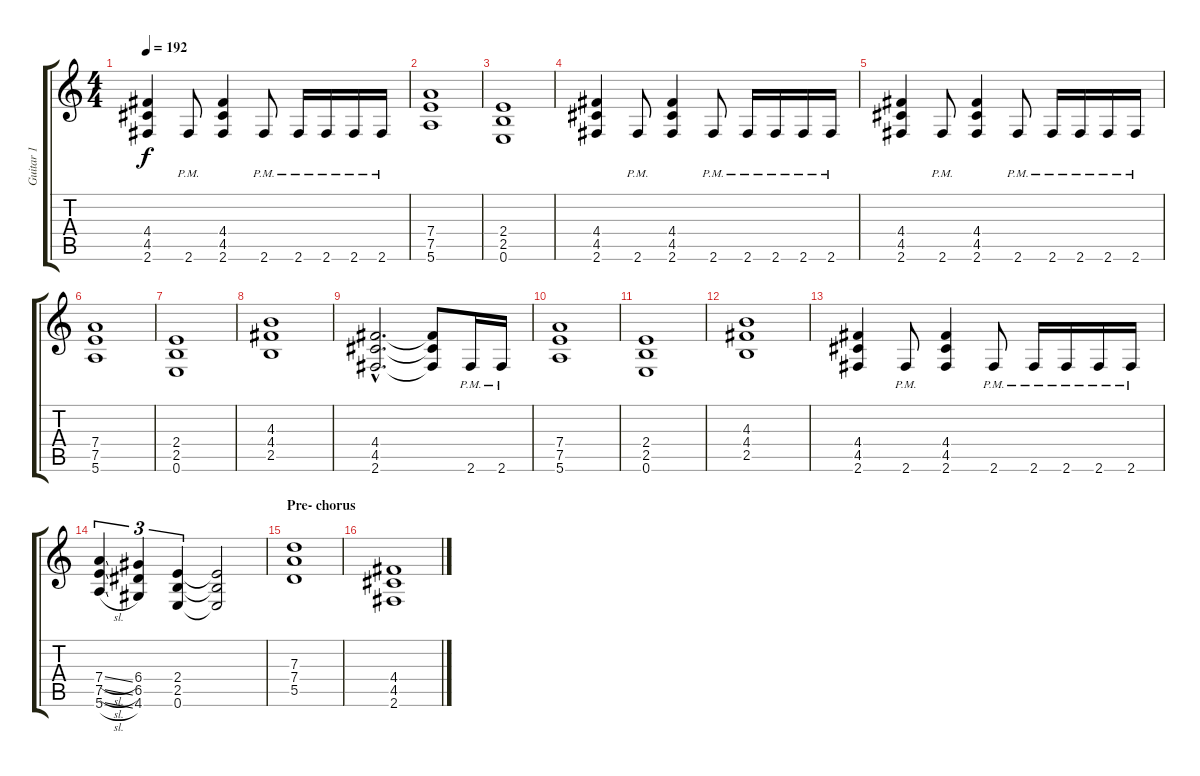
\track ("Guitar 1" "Guitar 1") {instrument distortionguitar}
\staff {score tabs}
\tuning (E4 B3 G3 D3 A2 E2) {hide}
\ts (4 4)
\tempo 192
\clef g2
\ks c
(4.4 4.5 2.6).4{dy f} 2.6{pm}.8 (4.4 4.5 2.6).4 2.6{pm}.8 2.6{pm}.16 2.6{pm}.16 2.6{pm}.16 2.6{pm}.16 |
(7.4 7.5 5.6).1 |
(2.4 2.5 0.6).1 |
(4.4 4.5 2.6).4 2.6{pm}.8 (4.4 4.5 2.6).4 2.6{pm}.8 2.6{pm}.16 2.6{pm}.16 2.6{pm}.16 2.6{pm}.16 |
(4.4 4.5 2.6).4 2.6{pm}.8 (4.4 4.5 2.6).4 2.6{pm}.8 2.6{pm}.16 2.6{pm}.16 2.6{pm}.16 2.6{pm}.16 |
(7.4 7.5 5.6).1 |
(2.4 2.5 0.6).1 |
(4.3 4.4 2.5).1 |
(4.4{hac} 4.5{hac} 2.6{hac}).2{d} (4.4{t} 4.5{t} 2.6{t}).8 2.6{pm}.16 2.6{pm}.16 |
(7.4 7.5 5.6).1 |
(2.4 2.5 0.6).1 |
(4.3 4.4 2.5).1 |
(4.4 4.5 2.6).4 2.6{pm}.8 (4.4 4.5 2.6).4 2.6{pm}.8 2.6{pm}.16 2.6{pm}.16 2.6{pm}.16 2.6{pm}.16 |
(7.4{sl} 7.5{sl} 5.6{sl}).4{tu (3 2)} (6.4 6.5 4.6).4{tu (3 2)} (2.4 2.5 0.6).4{tu (3 2)} (2.4{t} 2.5{t} 0.6{t}).2 |
\section ("" "Pre- chorus")
(7.3 7.4 5.5).1 |
(4.4 4.5 2.6).1
